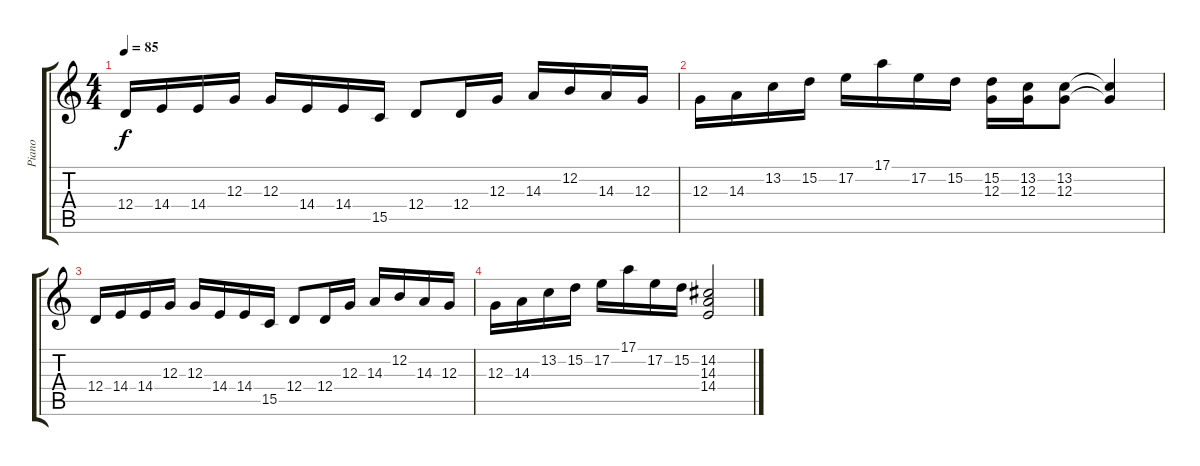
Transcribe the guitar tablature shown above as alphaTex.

\track ("Piano" "Piano") {instrument brightacousticpiano}
\staff {score tabs}
\tuning (E4 B3 G3 D3 A2 E2) {hide}
\ts (4 4)
\tempo 85
\clef g2
\ks c
12.4.16{dy f} 14.4.16 14.4.16 12.3.16 12.3.16 14.4.16 14.4.16 15.5.16 12.4.8 12.4.16 12.3.16 14.3.16 12.2.16 14.3.16 12.3.16 |
12.3.16 14.3.16 13.2.16 15.2.16 17.2.16 17.1.16 17.2.16 15.2.16 (15.2 12.3).16 (13.2 12.3).16 (13.2 12.3).8 (13.2{t} 12.3{t}).4 |
12.4.16 14.4.16 14.4.16 12.3.16 12.3.16 14.4.16 14.4.16 15.5.16 12.4.8 12.4.16 12.3.16 14.3.16 12.2.16 14.3.16 12.3.16 |
12.3.16 14.3.16 13.2.16 15.2.16 17.2.16 17.1.16 17.2.16 15.2.16 (14.2 14.3 14.4).2
